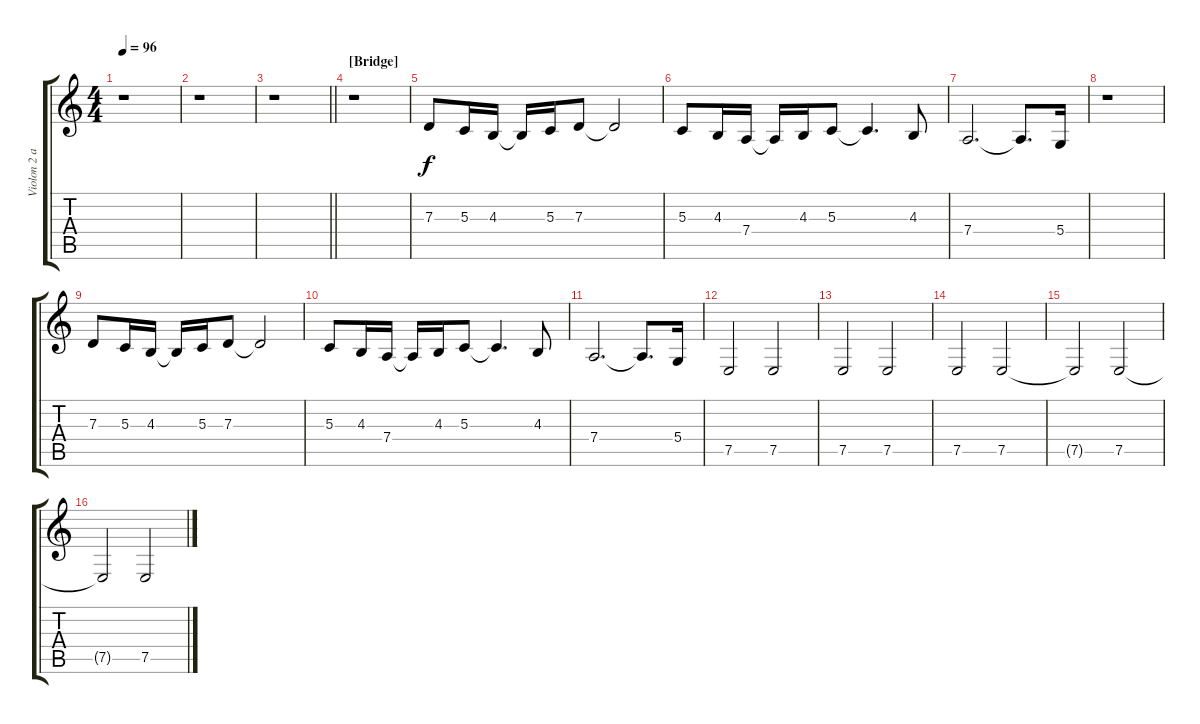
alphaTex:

\track ("Violon 2 arranged/guitar" "Violon 2 a") {instrument cello}
\staff {score tabs}
\tuning (E4 B3 G3 D3 A2 E2) {hide}
\ts (4 4)
\tempo 96
\clef g2
\ks c
r.1{dy f} |
r.1 |
\barLineRight lightlight
r.1 |
\section ("" "[Bridge]")
r.1 |
7.3.8 5.3.16 4.3.16 4.3{t}.16 5.3.16 7.3.8 7.3{t}.2 |
5.3.8 4.3.16 7.4.16 7.4{t}.16 4.3.16 5.3.8 5.3{t}.4{d} 4.3.8 |
7.4.2{d} 7.4{t}.8{d} 5.4.16 |
r.1 |
7.3.8 5.3.16 4.3.16 4.3{t}.16 5.3.16 7.3.8 7.3{t}.2 |
5.3.8 4.3.16 7.4.16 7.4{t}.16 4.3.16 5.3.8 5.3{t}.4{d} 4.3.8 |
7.4.2{d} 7.4{t}.8{d} 5.4.16 |
7.5.2 7.5.2 |
7.5.2 7.5.2 |
7.5.2 7.5.2 |
7.5{t}.2 7.5.2 |
7.5{t}.2 7.5.2
